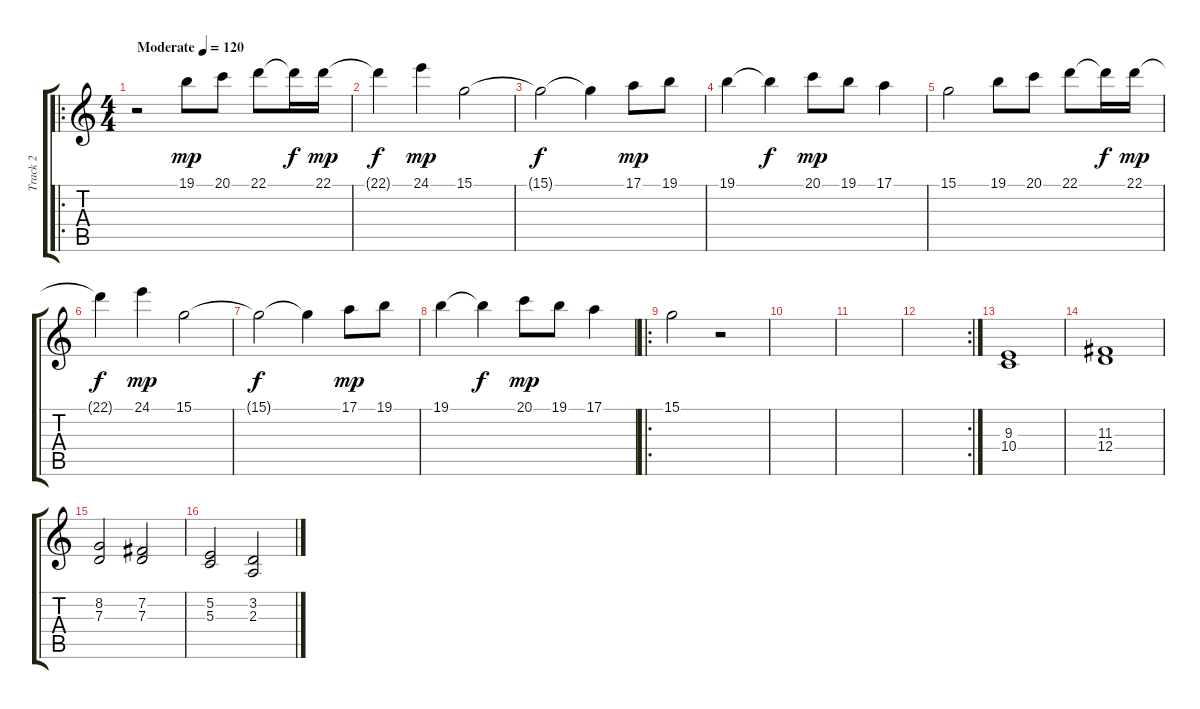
\track ("Track 2" "Track 2") {instrument stringensemble1}
\staff {score tabs}
\tuning (E4 B3 G3 D3 A2 E2) {hide}
\ro
\ts (4 4)
\tempo (120 "Moderate")
\clef g2
\ks c
r.2{dy mp instrument stringensemble1} 19.1.8 20.1.8 22.1.8 22.1{t}.16{dy f} 22.1.16{dy mp} |
22.1{t}.4{dy f} 24.1.4{dy mp} 15.1.2 |
15.1{t}.2{dy f} 15.1{t}.4 17.1.8{dy mp} 19.1.8 |
19.1.4 19.1{t}.4{dy f} 20.1.8{dy mp} 19.1.8 17.1.4 |
15.1.2 19.1.8 20.1.8 22.1.8 22.1{t}.16{dy f} 22.1.16{dy mp} |
22.1{t}.4{dy f} 24.1.4{dy mp} 15.1.2 |
15.1{t}.2{dy f} 15.1{t}.4 17.1.8{dy mp} 19.1.8 |
19.1.4 19.1{t}.4{dy f} 20.1.8{dy mp} 19.1.8 17.1.4 |
\ro
15.1.2{volume 0 instrument stringensemble1} r.2 |
|
|
\rc 2
|
(9.3 10.4).1{volume 14 instrument stringensemble1} |
(11.3 12.4).1 |
(8.2 7.3).2 (7.2 7.3).2 |
(5.2 5.3).2 (3.2 2.3).2
